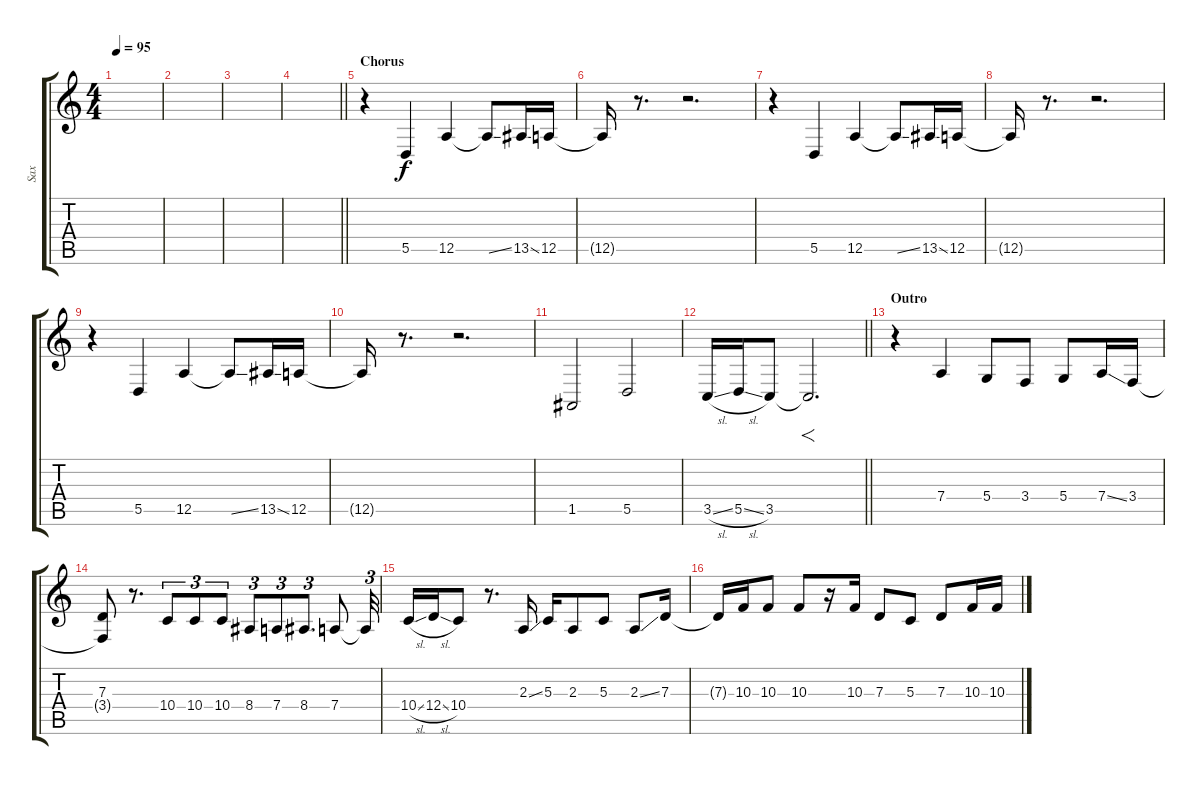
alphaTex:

\track ("Sax" "Sax") {instrument altosax}
\staff {score tabs}
\tuning (E4 B3 G3 D3 A2 E2) {hide}
\ts (4 4)
\tempo 95
\clef g2
\ks c
|
|
|
\barLineRight lightlight
|
\section ("" "Chorus")
r.4 5.5.4 12.5.4 12.5{ss t}.8 13.5{ss}.16 12.5.16 |
12.5{t}.16 r.8{d} r.2{d} |
r.4 5.5.4 12.5.4 12.5{ss t}.8 13.5{ss}.16 12.5.16 |
12.5{t}.16 r.8{d} r.2{d} |
r.4 5.5.4 12.5.4 12.5{ss t}.8 13.5{ss}.16 12.5.16 |
12.5{t}.16 r.8{d} r.2{d} |
1.5.2 5.5.2 |
\barLineRight lightlight
3.5{sl}.16 5.5{sl}.16 3.5.8 3.5{t}.2{f d} |
\section ("" "Outro")
r.4 7.4.4 5.4.8 3.4.8 5.4.8 7.4{ss}.16 3.4.16 |
(7.3 3.4{t}).8 r.8{d} 10.4.8{tu (3 2)} 10.4.8{tu (3 2)} 10.4.8{tu (3 2)} 8.4.8{tu (3 2)} 7.4.8{tu (3 2)} 8.4.8{d tu (3 2)} 7.4.8 7.4{t}.32{tu (3 2)} |
10.4{sl}.16 12.4{sl}.16 10.4.8 r.8{d} 2.3{ss}.16 5.3.16 2.3.8 5.3.8 2.3{ss}.8 7.3.16 |
7.3{t}.16 10.3.16 10.3.8 10.3.8 r.16 10.3.16 7.3.8 5.3.8 7.3.8 10.3.16 10.3.16
